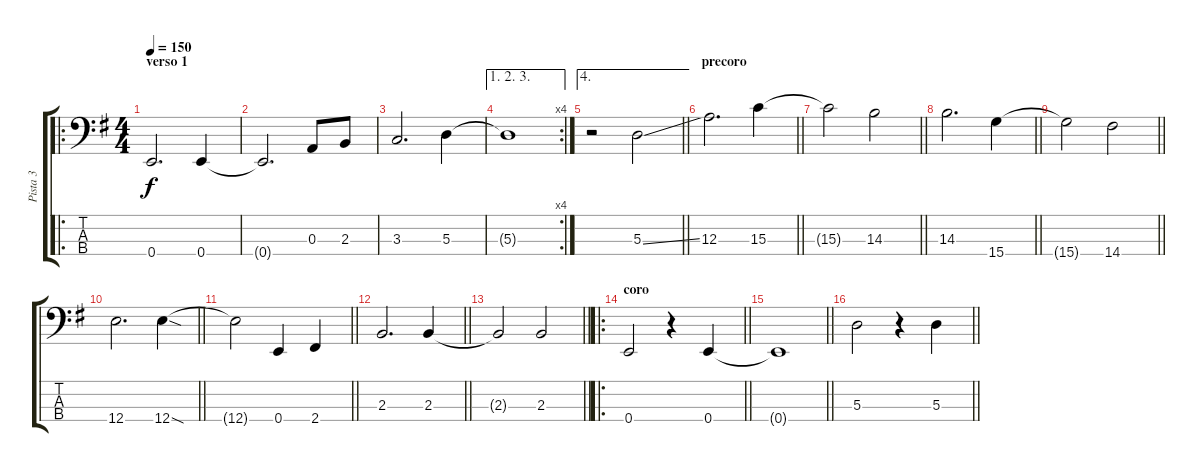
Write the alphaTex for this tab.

\track ("Pista 3" "Pista 3") {instrument electricbassfinger}
\staff {score tabs}
\tuning (G2 D2 A1 E1) {hide}
\ro
\ts (4 4)
\section ("" "verso 1")
\tempo 150
\clef f4
\ks eminor
0.4.2{d dy f} 0.4.4 |
0.4{t}.2{d} 0.3.8 2.3.8 |
3.3.2{d} 5.3.4 |
\ae (1 2 3)
\rc 4
5.3{t}.1 |
\ae 4
\barLineRight lightlight
r.2 5.3{ss}.2 |
\section ("" "precoro")
\barLineRight lightlight
12.3.2{d} 15.3.4 |
\barLineRight lightlight
15.3{t}.2 14.3.2 |
\barLineRight lightlight
14.3.2{d} 15.4.4 |
\barLineRight lightlight
15.4{t}.2 14.4.2 |
\barLineRight lightlight
12.4.2{d} 12.4{sod}.4 |
\barLineRight lightlight
12.4{t}.2 0.4.4 2.4.4 |
\barLineRight lightlight
2.3.2{d} 2.3.4 |
\barLineRight lightlight
2.3{t}.2 2.3.2 |
\ro
\section ("" "coro")
\barLineRight lightlight
0.4.2 r.4 0.4.4 |
\barLineRight lightlight
0.4{t}.1 |
\barLineRight lightlight
5.3.2 r.4 5.3.4
